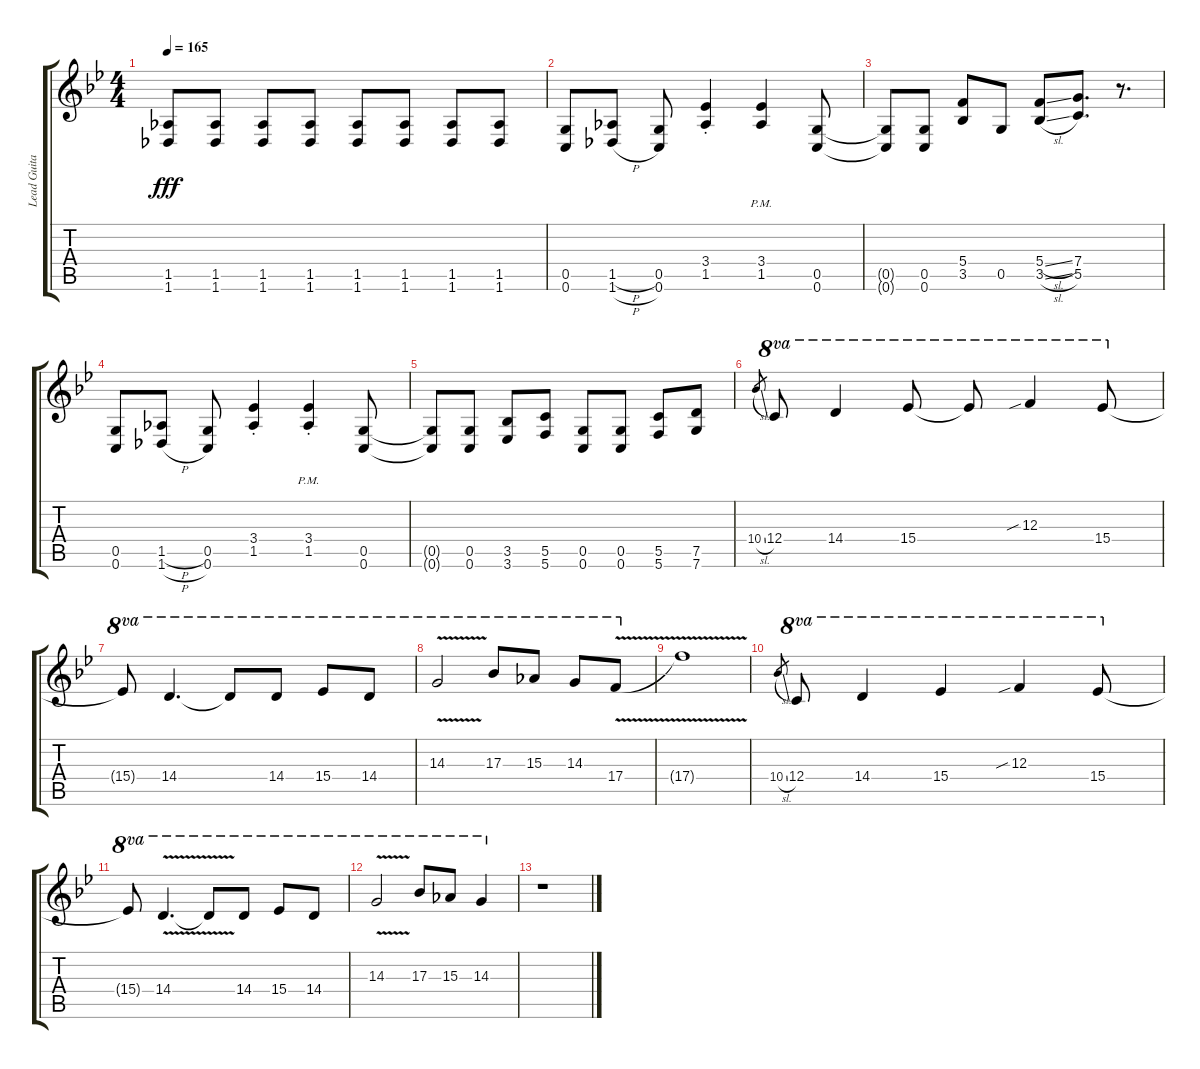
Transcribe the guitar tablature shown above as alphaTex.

\track ("Lead Guitar" "Lead Guita") {instrument distortionguitar}
\staff {score tabs}
\tuning (D4 A3 F3 C3 G2 C2) {hide}
\ts (4 4)
\tempo 165
\clef g2
\ks bb
(1.5 1.6).8{dy fff} (1.5 1.6).8 (1.5 1.6).8 (1.5 1.6).8 (1.5 1.6).8 (1.5 1.6).8 (1.5 1.6).8 (1.5 1.6).8 |
(0.5 0.6).8 (1.5{h} 1.6{h}).8 (0.5 0.6).8 (3.4{st} 1.5{st}).4 (3.4{pm} 1.5{pm}).4 (0.5 0.6).8 |
(0.5{t} 0.6{t}).8 (0.5 0.6).8 (5.4 3.5).8 0.5.8 (5.4{sl} 3.5{sl}).8 (7.4 5.5).8{d} r.8{d} |
(0.5 0.6).8 (1.5{h} 1.6{h}).8 (0.5 0.6).8 (3.4{st} 1.5{st}).4 (3.4{pm st} 1.5{pm st}).4 (0.5 0.6).8 |
(0.5{t} 0.6{t}).8 (0.5 0.6).8 (3.5 3.6).8 (5.5 5.6).8 (0.5 0.6).8 (0.5 0.6).8 (5.5 5.6).8 (7.5 7.6).8 |
10.4{sl}.8{gr} 12.4.8{ot 8va} 14.4.4{ot 8va} 15.4.8{ot 8va} 15.4{t}.8{ot 8va} 12.3{sib}.4{ot 8va} 15.4.8{ot 8va} |
15.4{t}.8{ot 8va} 14.4.4{d ot 8va} 14.4{t}.8{ot 8va} 14.4.8{ot 8va} 15.4.8{ot 8va} 14.4.8{ot 8va} |
14.3{v}.2{ot 8va} 17.3.8{ot 8va} 15.3.8{ot 8va} 14.3.8{ot 8va} 17.4{v}.8{ot 8va} |
17.4{v t}.1 |
10.4{sl}.8{gr} 12.4.8{ot 8va} 14.4.4{ot 8va} 15.4.4{ot 8va} 12.3{sib}.4{ot 8va} 15.4.8{ot 8va} |
15.4{t}.8{ot 8va} 14.4{v}.4{d ot 8va} 14.4{t}.8{ot 8va} 14.4.8{ot 8va} 15.4.8{ot 8va} 14.4.8{ot 8va} |
14.3{v}.2{ot 8va} 17.3.8{ot 8va} 15.3.8{ot 8va} 14.3.4{ot 8va} |
r.1
